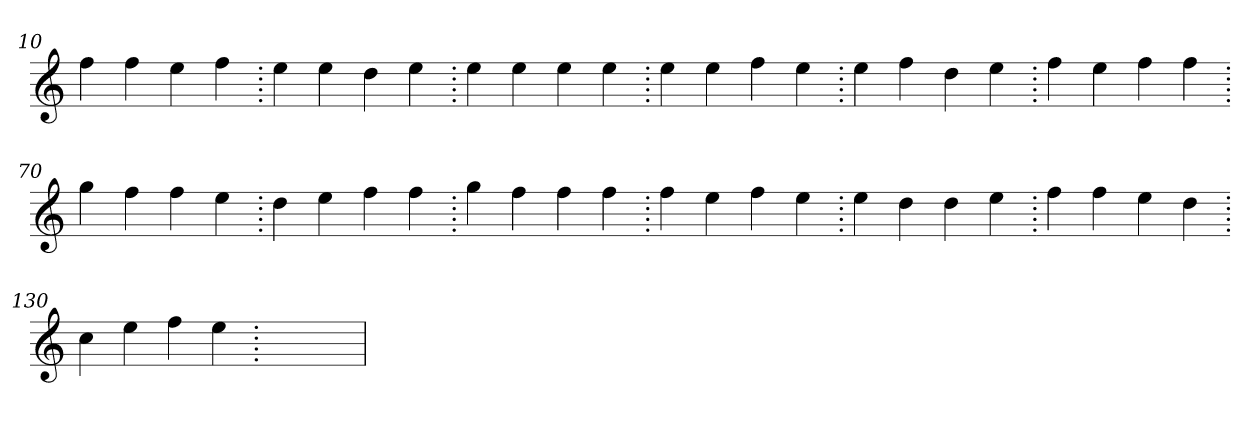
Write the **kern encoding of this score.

**kern
*part1
*staff1
*clefG2
=10.
4ff
4ff
4ee
4ff
=20.
4ee
4ee
4dd
4ee
=30.
4ee
4ee
4ee
4ee
=40.
4ee
4ee
4ff
4ee
=50.
4ee
4ff
4dd
4ee
=60.
4ff
4ee
4ff
4ff
=70.
4gg
4ff
4ff
4ee
=80.
4dd
4ee
4ff
4ff
=90.
4gg
4ff
4ff
4ff
=100.
4ff
4ee
4ff
4ee
=110.
4ee
4dd
4dd
4ee
=120.
4ff
4ff
4ee
4dd
=130.
4cc
4ee
4ff
4ee
=140.
1ryy
=
*-
